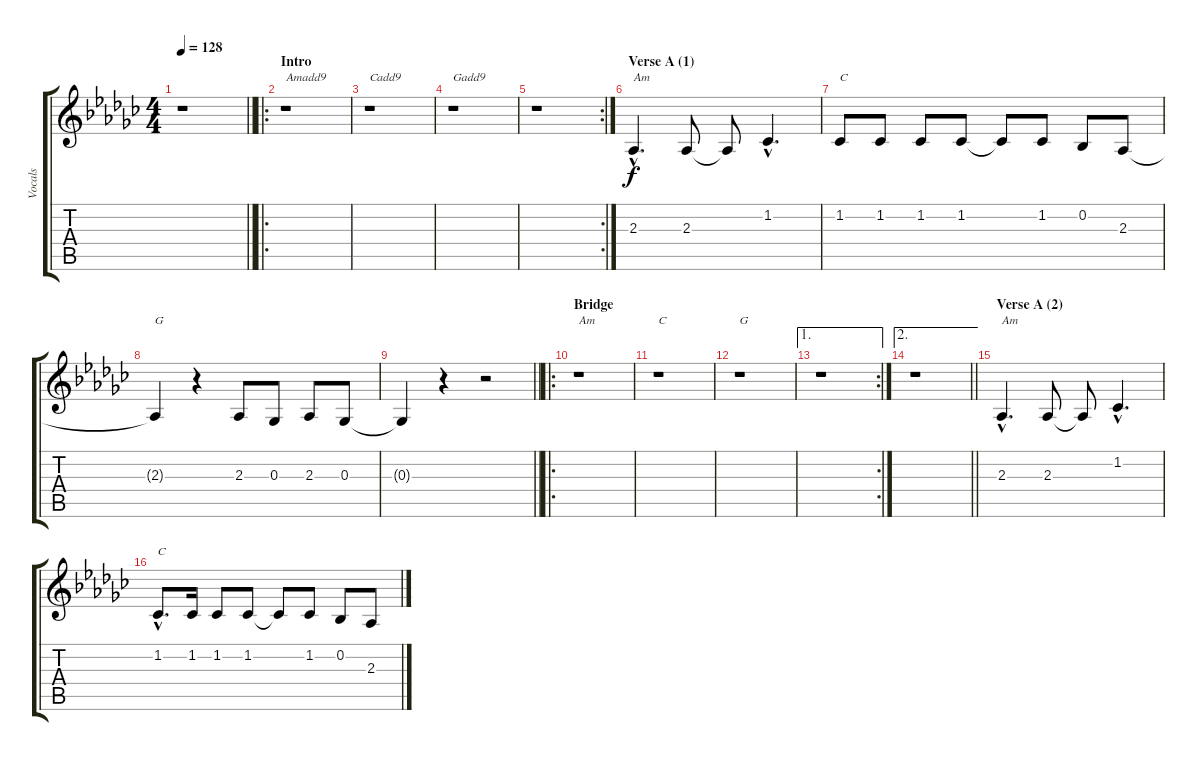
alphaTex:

\track ("Vocals" "Vocals") {instrument sopranosax}
\staff {score tabs}
\tuning (Eb4 Bb3 Gb3 Db3 Ab2 Eb2) {hide}
\ts (4 4)
\tempo 128
\clef g2
\barLineRight lightlight
\ks gb
r.1{dy f instrument sopranosax} |
\ro
\section ("" "Intro")
r.1{txt "Amadd9"} |
r.1{txt "Cadd9"} |
r.1{txt "Gadd9"} |
\rc 2
r.1 |
\section ("" "Verse A (1)")
2.3{hac}.4{d txt "Am"} 2.3.8 2.3{t}.8 1.2{hac}.4{d} |
1.2.8{txt "C"} 1.2.8 1.2.8 1.2.8 1.2{t}.8 1.2.8 0.2.8 2.3.8 |
2.3{t}.4{txt "G"} r.4 2.3.8 0.3.8 2.3.8 0.3.8 |
\barLineRight lightlight
0.3{t}.4 r.4 r.2 |
\ro
\section ("" "Bridge")
r.1{txt "Am"} |
r.1{txt "C"} |
r.1{txt "G"} |
\ae 1
\rc 2
r.1 |
\ae 2
\barLineRight lightlight
r.1 |
\section ("" "Verse A (2)")
2.3{hac}.4{d txt "Am"} 2.3.8 2.3{t}.8 1.2{hac}.4{d} |
1.2{hac}.8{d txt "C"} 1.2.16 1.2.8 1.2.8 1.2{t}.8 1.2.8 0.2.8 2.3.8
